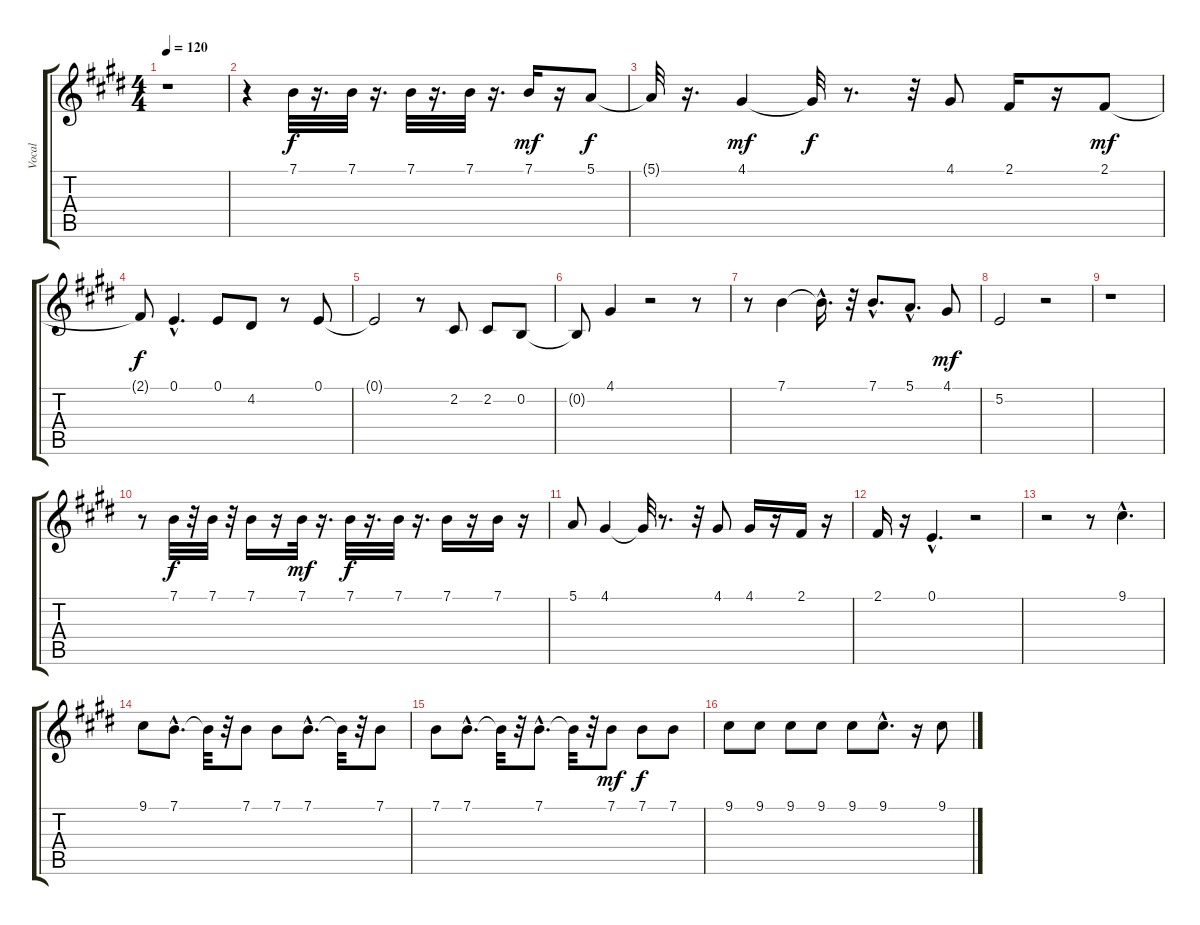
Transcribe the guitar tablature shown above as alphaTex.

\track ("Vocal" "Vocal") {instrument oboe}
\staff {score tabs}
\tuning (E4 B3 G3 D3 A2 E2) {hide}
\ts (4 4)
\tempo 120
\clef g2
\ks e
r.1{dy f} |
r.4 7.1.32 r.16{d} 7.1.32 r.16{d} 7.1.32 r.16{d} 7.1.32 r.16{d} 7.1.16{dy mf} r.16 5.1.8{dy f} |
5.1{t}.32 r.16{d} 4.1.4{dy mf} 4.1{t}.32{dy f} r.8{d} r.32 4.1.8 2.1.16 r.16 2.1.8{dy mf} |
2.1{t}.8{dy f} 0.1{hac}.4{d} 0.1.8 4.2.8 r.8 0.1.8 |
0.1{t}.2 r.8 2.2.8 2.2.8 0.2.8 |
0.2{t}.8 4.1.4 r.2 r.8 |
r.8 7.1.4 7.1{hac t}.16{d} r.32 7.1{hac}.8{d} 5.1{hac}.8{d} 4.1.8{dy mf} |
5.2.2 r.2 |
r.1 |
r.8 7.1.32{dy f} r.32 7.1.32 r.32 7.1.16 r.16 7.1.32{dy mf} r.16{d} 7.1.32{dy f} r.16{d} 7.1.32 r.16{d} 7.1.16 r.16 7.1.16 r.16 |
5.1.8 4.1.4 4.1{t}.32 r.8{d} r.32 4.1.8 4.1.16 r.16 2.1.16 r.16 |
2.1.16 r.16 0.1{hac}.4{d} r.2 |
r.2 r.8 9.1{hac}.4{d} |
9.1.8 7.1{hac}.8{d} 7.1{t}.32 r.32 7.1.8 7.1.8 7.1{hac}.8{d} 7.1{t}.32 r.32 7.1.8 |
7.1.8 7.1{hac}.8{d} 7.1{t}.32 r.32 7.1{hac}.8{d} 7.1{t}.32 r.32 7.1.8{dy mf} 7.1.8{dy f} 7.1.8 |
9.1.8 9.1.8 9.1.8 9.1.8 9.1.8 9.1{hac}.8{d} r.16 9.1.8
